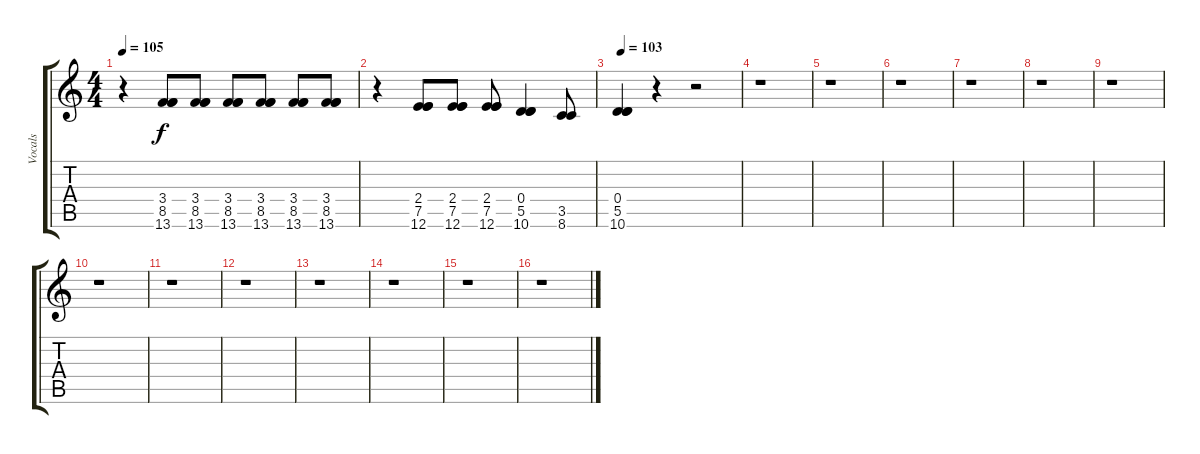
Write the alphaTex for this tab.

\track ("Vocals" "Vocals") {instrument acousticguitarsteel}
\staff {score tabs}
\tuning (E4 B3 G3 D3 A2 E2) {hide}
\ts (4 4)
\tempo 105
\clef g2
\ks c
r.4{dy f} (3.4 8.5 13.6).8 (3.4 8.5 13.6).8 (3.4 8.5 13.6).8 (3.4 8.5 13.6).8 (3.4 8.5 13.6).8 (3.4 8.5 13.6).8 |
r.4 (2.4 7.5 12.6).8 (2.4 7.5 12.6).8 (2.4 7.5 12.6).8 (0.4 5.5 10.6).4 (3.5 8.6).8 |
\tempo 103
(0.4 5.5 10.6).4 r.4 r.2 |
r.1 |
r.1 |
r.1 |
r.1 |
r.1 |
r.1 |
r.1 |
r.1 |
r.1 |
r.1 |
r.1 |
r.1 |
r.1
